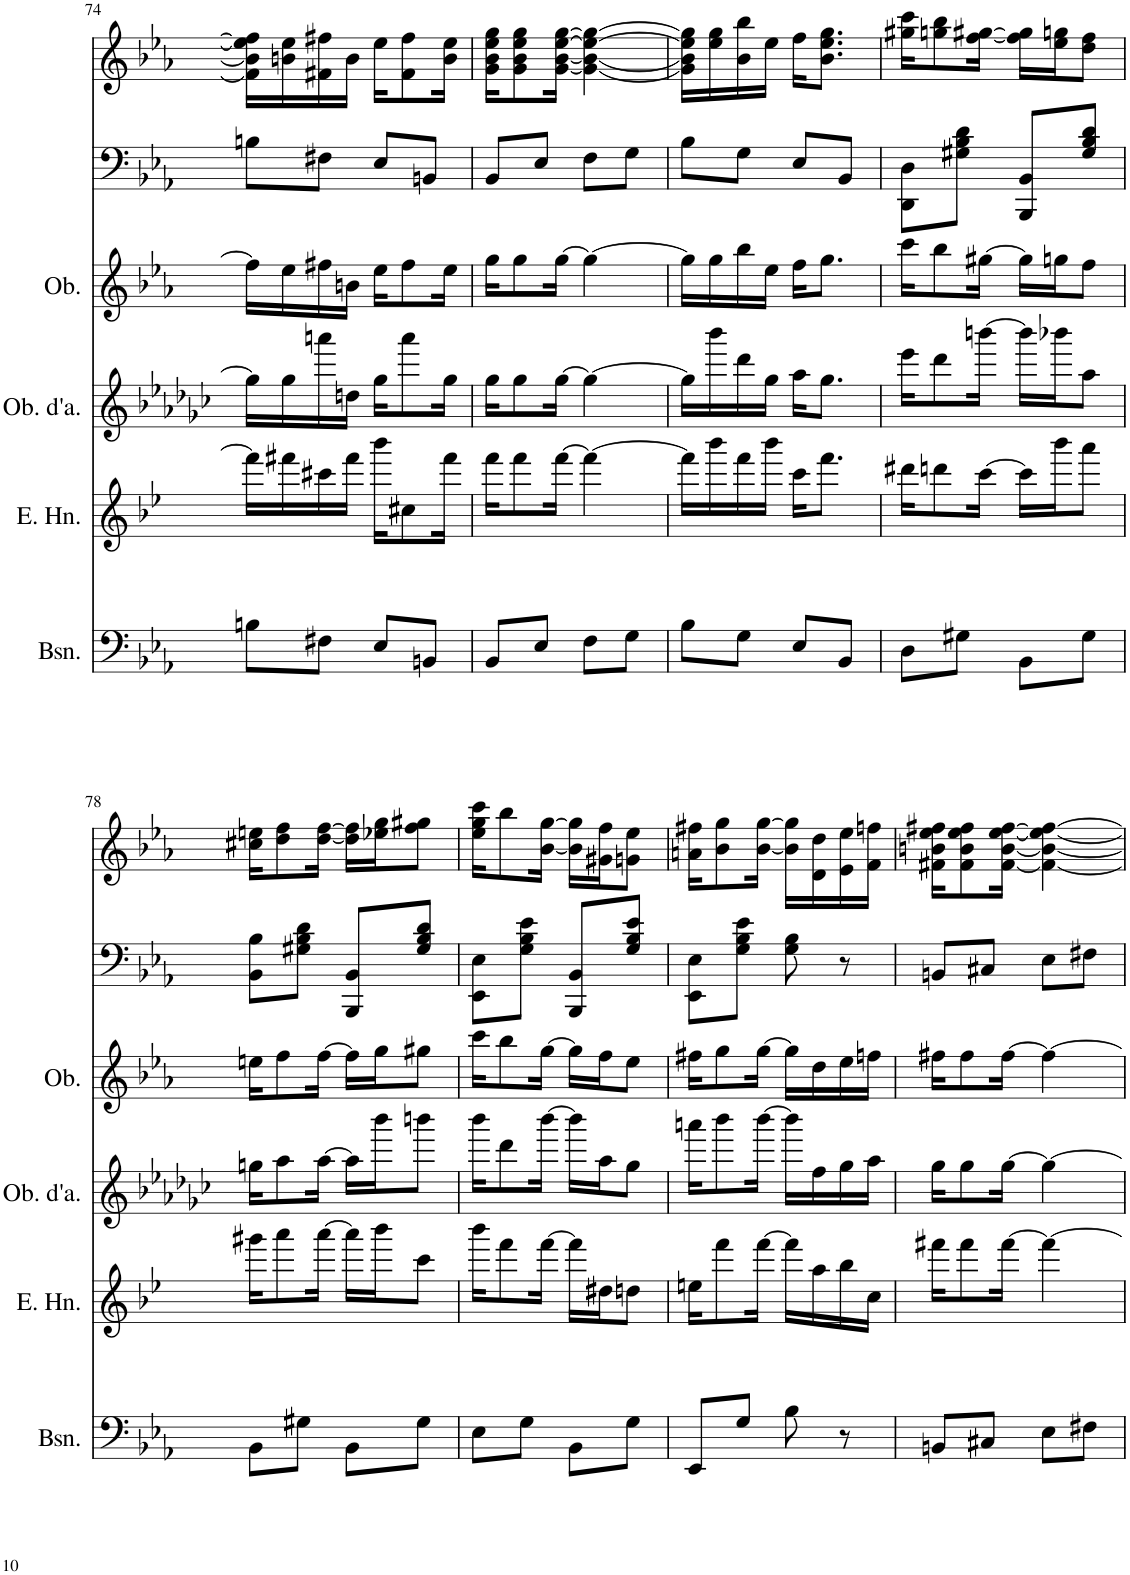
**kern	**kern	**kern	**kern	**kern	**kern
*part6	*part5	*part4	*part3	*part2	*part1
*staff6	*staff5	*staff4	*staff3	*staff2	*staff1
*I"Bassoon	*I"English Horn	*I"Oboe d'amore	*I"Oboe	*I"Grand Piano	*I"Piano
*I'Bsn.	*I'E. Hn.	*I'Ob. d'a.	*I'Ob.	*I'Pno	*I'Pno
!!LO:PB:g=z
*clefF4	*clefG2	*clefG2	*clefG2	*clefF4	*clefG2
*	*Trd4c7	*Trd2c3	*	*	*
*k[b-e-a-]	*k[b-e-]	*k[b-e-a-d-g-c-]	*k[b-e-a-]	*k[b-e-a-]	*k[b-e-a-]
*M2/4	*M2/4	*M2/4	*M2/4	*M2/4	*M2/4
=74	=74	=74	=74	=74	=74
8Bn\L	16fff#\LL]	16gg-\LL]	16ff#\LL]	8Bn\L	16f#\] 16b\] 16ee-\] 16ff#\]LL
.	16fff#X\	16gg-\	16ee-\	.	16bn\ 16ee-\
8F#X\J	16ccc#X\	16aaan\	16ff#X\	8F#X\J	16f#X\ 16ff#X\
.	16fff#\JJ	16ddn\JJ	16bn\JJ	.	16b\JJ
8E-/L	16bbb-\KL	16gg-\KL	16ee-\KL	8E-/L	16ee-\KL
.	8cc#X\	8aaa\	8ff#\	.	8f#\ 8ff#\
8BBn/J	.	.	.	8BBn/J	.
.	16fff#\Jk	16gg-\Jk	16ee-\Jk	.	16b\ 16ee-\Jk
=75	=75	=75	=75	=75	=75
8BB-/L	16fff\KL	16gg-\KL	16gg\KL	8BB-/L	16g\ 16b-\ 16ee-\ 16gg\KL
.	8fff\	8gg-\	8gg\	.	8g\ 8b-\ 8ee-\ 8gg\
8E-/J	.	.	.	8E-/J	.
.	[16fff\Jk	[16gg-\Jk	[16gg\Jk	.	[16g\ [16b-\ [16ee-\ [16gg\Jk
8F\L	4fff\_	4gg-\_	4gg\_	8F\L	4g\_ 4b-\_ 4ee-\_ 4gg\_
8G\J	.	.	.	8G\J	.
=76	=76	=76	=76	=76	=76
8B-\L	16fff\LL]	16gg-\LL]	16gg\LL]	8B-\L	16g\] 16b-\] 16ee-\] 16gg\]LL
.	16bbb-\	16bbb-\	16gg\	.	16ee-\ 16gg\
8G\J	16fff\	16ddd-\	16bb-\	8G\J	16b-\ 16bb-\
.	16bbb-\JJ	16gg-\JJ	16ee-\JJ	.	16ee-\JJ
8E-/L	16ccc\KL	16aaa-\KL	16ff\KL	8E-/L	16ff\KL
.	8.fff\J	8.gg-\J	8.gg\J	.	8.b-\ 8.ee-\ 8.gg\J
8BB-/J	.	.	.	8BB-/J	.
=77	=77	=77	=77	=77	=77
8D\L	16ddd#X\KL	16eee-\KL	16ccc\KL	8DD\ 8D\L	16gg#X\ 16ccc\KL
.	8dddn\	8ddd-\	8bb-\	.	8ggn\ 8bb-\
8G#X\J	.	.	.	8G#X\ 8B-\ 8d\J	.
.	[16ccc\Jk	[16bbbn\Jk	[16gg#X\Jk	.	[16ff\ [16gg#X\Jk
8BB-\L	16ccc\LL]	16bbb\LL]	16gg#\LL]	8BBB-/ 8BB-/L	16ff\] 16gg#\]LL
.	16bbb-\J	16bbb-X\J	16ggn\J	.	16ee-\ 16ggn\J
8G#\J	8aaa\J	8aaa-\J	8ff\J	8G#/ 8B-/ 8d/J	8dd\ 8ff\J
!!LO:LB:g=z
=78	=78	=78	=78	=78	=78
8BB-\L	16ggg#X\KL	16ggn\KL	16een\KL	8BB-\ 8B-\L	16cc#X\ 16een\KL
.	8aaa\	8aaa-\	8ff\	.	8dd\ 8ff\
8G#X\J	.	.	.	8G#X\ 8B-\ 8d\J	.
.	[16aaa\Jk	[16aaa-\Jk	[16ff\Jk	.	[16dd\ [16ff\Jk
8BB-\L	16aaa\LL]	16aaa-\LL]	16ff\LL]	8BBB-/ 8BB-/L	16dd\] 16ff\]LL
.	16bbb-\J	16bbb-\J	16gg\J	.	16ee-X\ 16gg\J
8G#\J	8ccc\J	8bbbn\J	8gg#X\J	8G#/ 8B-/ 8d/J	8ff\ 8gg#X\J
=79	=79	=79	=79	=79	=79
8E-\L	16bbb-\KL	16bbb-\KL	16ccc\KL	8EE-\ 8E-\L	16ee-\ 16gg\ 16ccc\KL
.	8fff\	8ddd-\	8bb-\	.	8bb-\
8G\J	.	.	.	8G\ 8B-\ 8e-\J	.
.	[16fff\Jk	[16bbb-\Jk	[16gg\Jk	.	[16b-\ [16gg\Jk
8BB-\L	16fff\LL]	16bbb-\LL]	16gg\LL]	8BBB-/ 8BB-/L	16b-\] 16gg\]LL
.	16dd#X\J	16aaa-\J	16ff\J	.	16g#X\ 16ff\J
8G\J	8ddn\J	8gg-\J	8ee-\J	8G/ 8B-/ 8e-/J	8gn\ 8ee-\J
=80	=80	=80	=80	=80	=80
8EE-/L	16een\KL	16aaan\KL	16ff#X\KL	8EE-\ 8E-\L	16an\ 16ff#X\KL
.	8fff\	8bbb-\	8gg\	.	8b-\ 8gg\
8G/J	.	.	.	8G\ 8B-\ 8e-\J	.
.	[16fff\Jk	[16bbb-\Jk	[16gg\Jk	.	[16b-\ [16gg\Jk
8B-\	16fff\LL]	16bbb-\LL]	16gg\LL]	8G\ 8B-\	16b-\] 16gg\]LL
.	16aa\	16ff\	16dd\	.	16d\ 16dd\
8r	16bb-\	16gg-\	16ee-\	8r	16e-\ 16ee-\
.	16cc\JJ	16aaa-\JJ	16ffn\JJ	.	16f\ 16ffn\JJ
=81	=81	=81	=81	=81	=81
8BBn/L	16fff#X\KL	16gg-\KL	16ff#X\KL	8BBn/L	16f#X\ 16bn\ 16ee-\ 16ff#X\KL
.	8fff#\	8gg-\	8ff#\	.	8f#\ 8b\ 8ee-\ 8ff#\
8C#X/J	.	.	.	8C#X/J	.
.	[16fff#\Jk	[16gg-\Jk	[16ff#\Jk	.	[16f#\ [16b\ [16ee-\ [16ff#\Jk
8E-\L	4fff#\_	4gg-\_	4ff#\_	8E-\L	4f#\_ 4b\_ 4ee-\_ 4ff#\_
8F#X\J	.	.	.	8F#X\J	.
=	=	=	=	=	=
*-	*-	*-	*-	*-	*-
